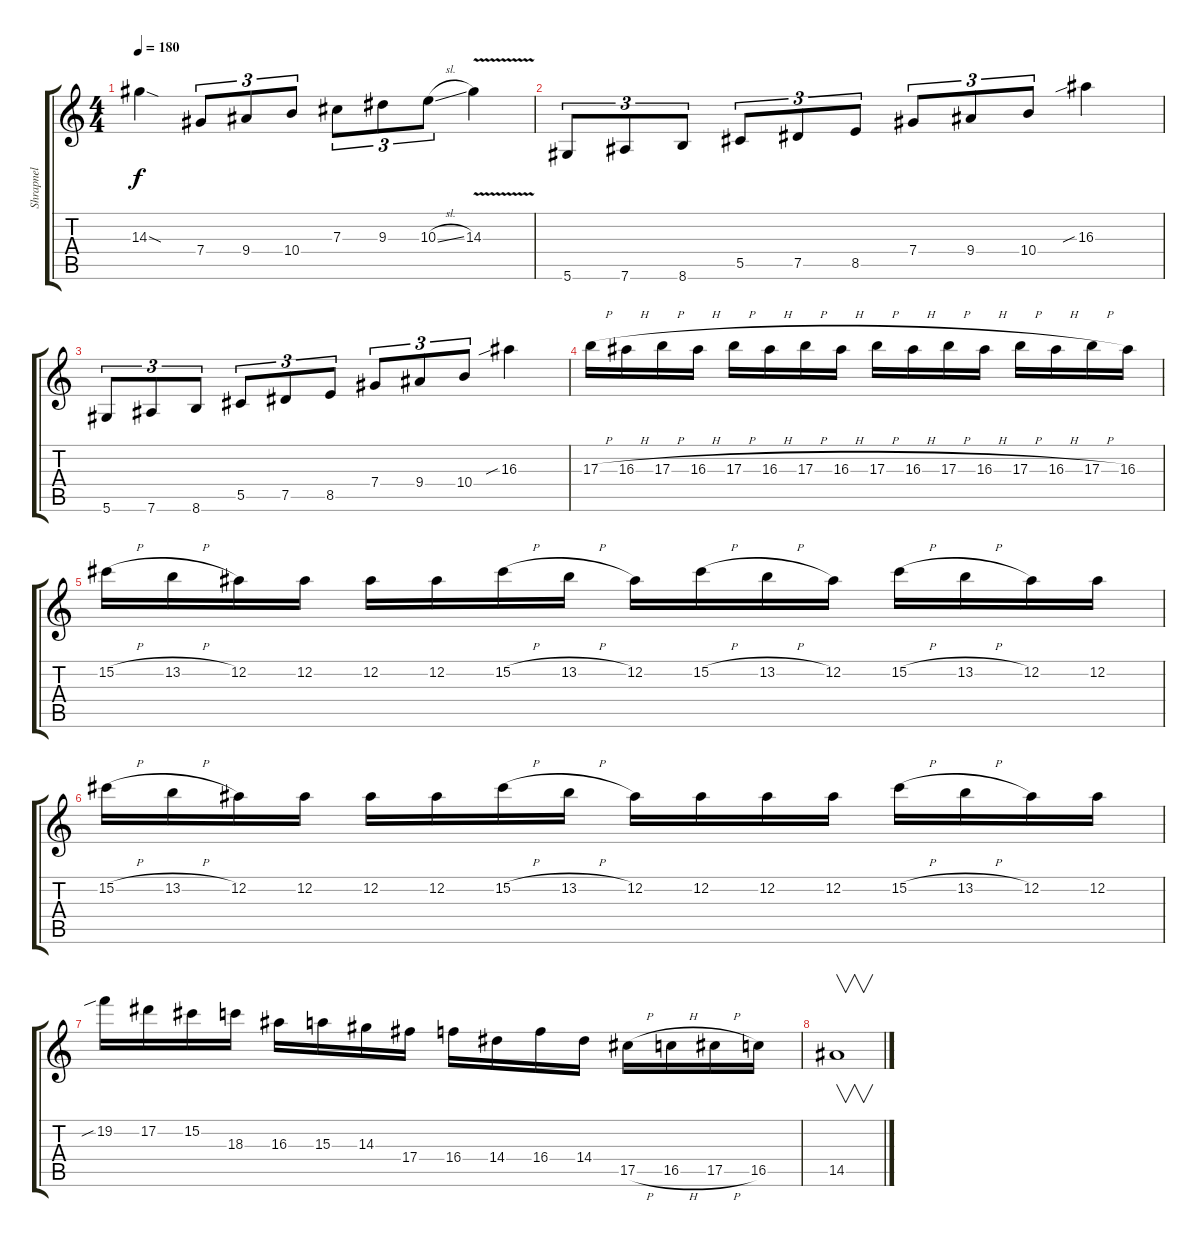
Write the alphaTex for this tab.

\track ("Shrapnel" "Shrapnel") {instrument distortionguitar}
\staff {score tabs}
\tuning (Eb4 Bb3 Gb3 Db3 Ab2 Eb2) {hide}
\ts (4 4)
\tempo 180
\clef g2
\ks c
14.3{sod t}.4{dy f} 7.4.8{tu (3 2)} 9.4.8{tu (3 2)} 10.4.8{tu (3 2)} 7.3.8{tu (3 2)} 9.3.8{tu (3 2)} 10.3{sl}.8{tu (3 2)} 14.3{v}.4 |
5.6.8{tu (3 2)} 7.6.8{tu (3 2)} 8.6.8{tu (3 2)} 5.5.8{tu (3 2)} 7.5.8{tu (3 2)} 8.5.8{tu (3 2)} 7.4.8{tu (3 2)} 9.4.8{tu (3 2)} 10.4.8{tu (3 2)} 16.3{sib}.4 |
5.6.8{tu (3 2)} 7.6.8{tu (3 2)} 8.6.8{tu (3 2)} 5.5.8{tu (3 2)} 7.5.8{tu (3 2)} 8.5.8{tu (3 2)} 7.4.8{tu (3 2)} 9.4.8{tu (3 2)} 10.4.8{tu (3 2)} 16.3{sib}.4 |
17.3{h}.16 16.3{h}.16 17.3{h}.16 16.3{h}.16 17.3{h}.16 16.3{h}.16 17.3{h}.16 16.3{h}.16 17.3{h}.16 16.3{h}.16 17.3{h}.16 16.3{h}.16 17.3{h}.16 16.3{h}.16 17.3{h}.16 16.3.16 |
15.2{h}.16 13.2{h}.16 12.2.16 12.2.16 12.2.16 12.2.16 15.2{h}.16 13.2{h}.16 12.2.16 15.2{h}.16 13.2{h}.16 12.2.16 15.2{h}.16 13.2{h}.16 12.2.16 12.2.16 |
15.2{h}.16 13.2{h}.16 12.2.16 12.2.16 12.2.16 12.2.16 15.2{h}.16 13.2{h}.16 12.2.16 12.2.16 12.2.16 12.2.16 15.2{h}.16 13.2{h}.16 12.2.16 12.2.16 |
19.2{sib}.16 17.2.16 15.2.16 18.3.16 16.3.16 15.3.16 14.3.16 17.4.16 16.4.16 14.4.16 16.4.16 14.4.16 17.5{h}.16 16.5{h}.16 17.5{h}.16 16.5.16 |
14.5.1{v}
